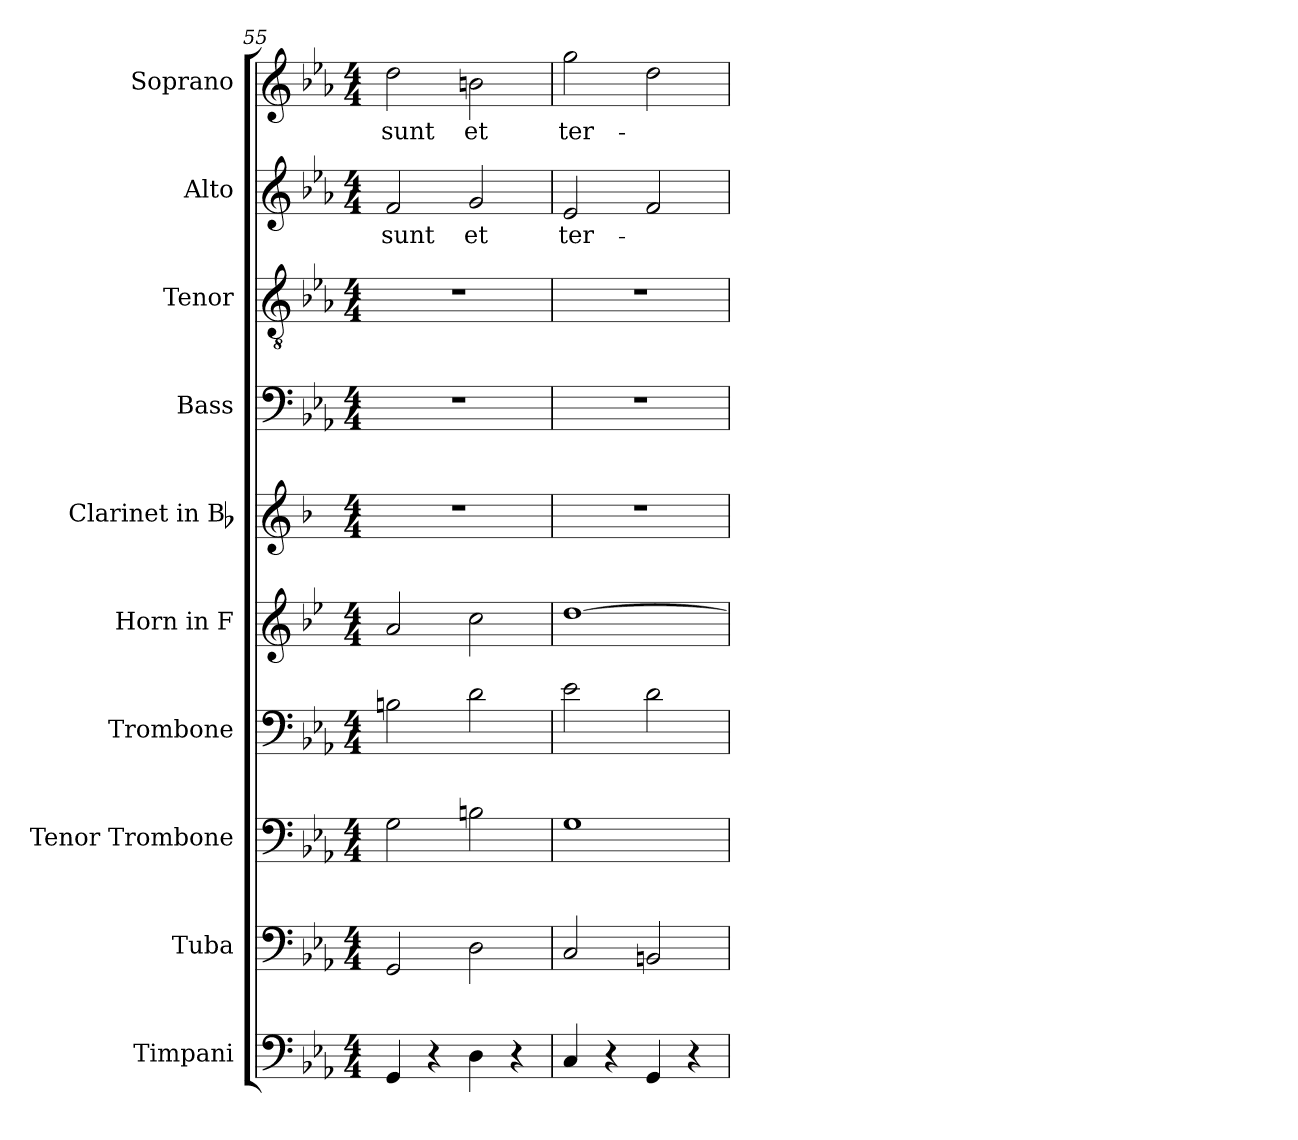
**kern	**kern	**kern	**kern	**kern	**kern	**kern	**kern	**kern	**text	**kern	**text
*part10	*part9	*part8	*part7	*part6	*part5	*part4	*part3	*part2	*part2	*part1	*part1
*staff10	*staff9	*staff8	*staff7	*staff6	*staff5	*staff4	*staff3	*staff2	*staff2	*staff1	*staff1
*I"Timpani	*I"Tuba	*I"Tenor Trombone	*I"Trombone	*I"Horn in F	*I"Clarinet in Bb	*I"Bass	*I"Tenor	*I"Alto	*	*I"Soprano	*
*I'Timp.	*I'Tba.	*I'Ten. Tbn.	*I'Tbn.	*I'Hn.	*I'Cl.	*I'B.	*I'T.	*I'A.	*	*I'S.	*
*clefF4	*clefF4	*clefF4	*clefF4	*clefG2	*clefG2	*clefF4	*clefGv2	*clefG2	*	*clefG2	*
*	*	*	*	*ITrd4c7	*ITrd1c2	*	*ITrd7c12	*	*	*	*
*k[b-e-a-]	*k[b-e-a-]	*k[b-e-a-]	*k[b-e-a-]	*k[b-e-a-]	*k[b-e-a-]	*k[b-e-a-]	*k[b-e-a-]	*k[b-e-a-]	*	*k[b-e-a-]	*
*c:	*c:	*c:	*c:	*c:	*c:	*c:	*c:	*c:	*	*c:	*
*M4/4	*M4/4	*M4/4	*M4/4	*M4/4	*M4/4	*M4/4	*M4/4	*M4/4	*	*M4/4	*
=55	=55	=55	=55	=55	=55	=55	=55	=55	=55	=55	=55
!	!	!	!	!	!	!	!	!	!LO:LY:b:color=#000000	!	!
!	!	!	!	!	!	!	!	!	!	!	!LO:LY:b:color=#000000
4GGi/	2GGi/	2Gi\	2Bni\	2di/	1r	1r	1r	2fi/	sunt	2ddi\	sunt
4r	.	.	.	.	.	.	.	.	.	.	.
!	!	!	!	!	!	!	!	!	!LO:LY:b:color=#000000	!	!
!	!	!	!	!	!	!	!	!	!	!	!LO:LY:b:color=#000000
4Di\	2Di\	2Bni\	2di\	2fi\	.	.	.	2gi/	et	2bni\	et
4r	.	.	.	.	.	.	.	.	.	.	.
=56	=56	=56	=56	=56	=56	=56	=56	=56	=56	=56	=56
!	!	!	!	!	!	!	!	!	!LO:LY:b:color=#000000	!	!
!	!	!	!	!	!	!	!	!	!	!	!LO:LY:b:color=#000000
4Ci/	2Ci/	1Gi	2e-i\	[>1gi	1r	1r	1r	2e-i/	ter-	2ggi\	ter-
4r	.	.	.	.	.	.	.	.	.	.	.
4GGi/	2BBni/	.	2di\	.	.	.	.	2fi/	.	2ddi\	.
4r	.	.	.	.	.	.	.	.	.	.	.
=	=	=	=	=	=	=	=	=	=	=	=
*-	*-	*-	*-	*-	*-	*-	*-	*-	*-	*-	*-
